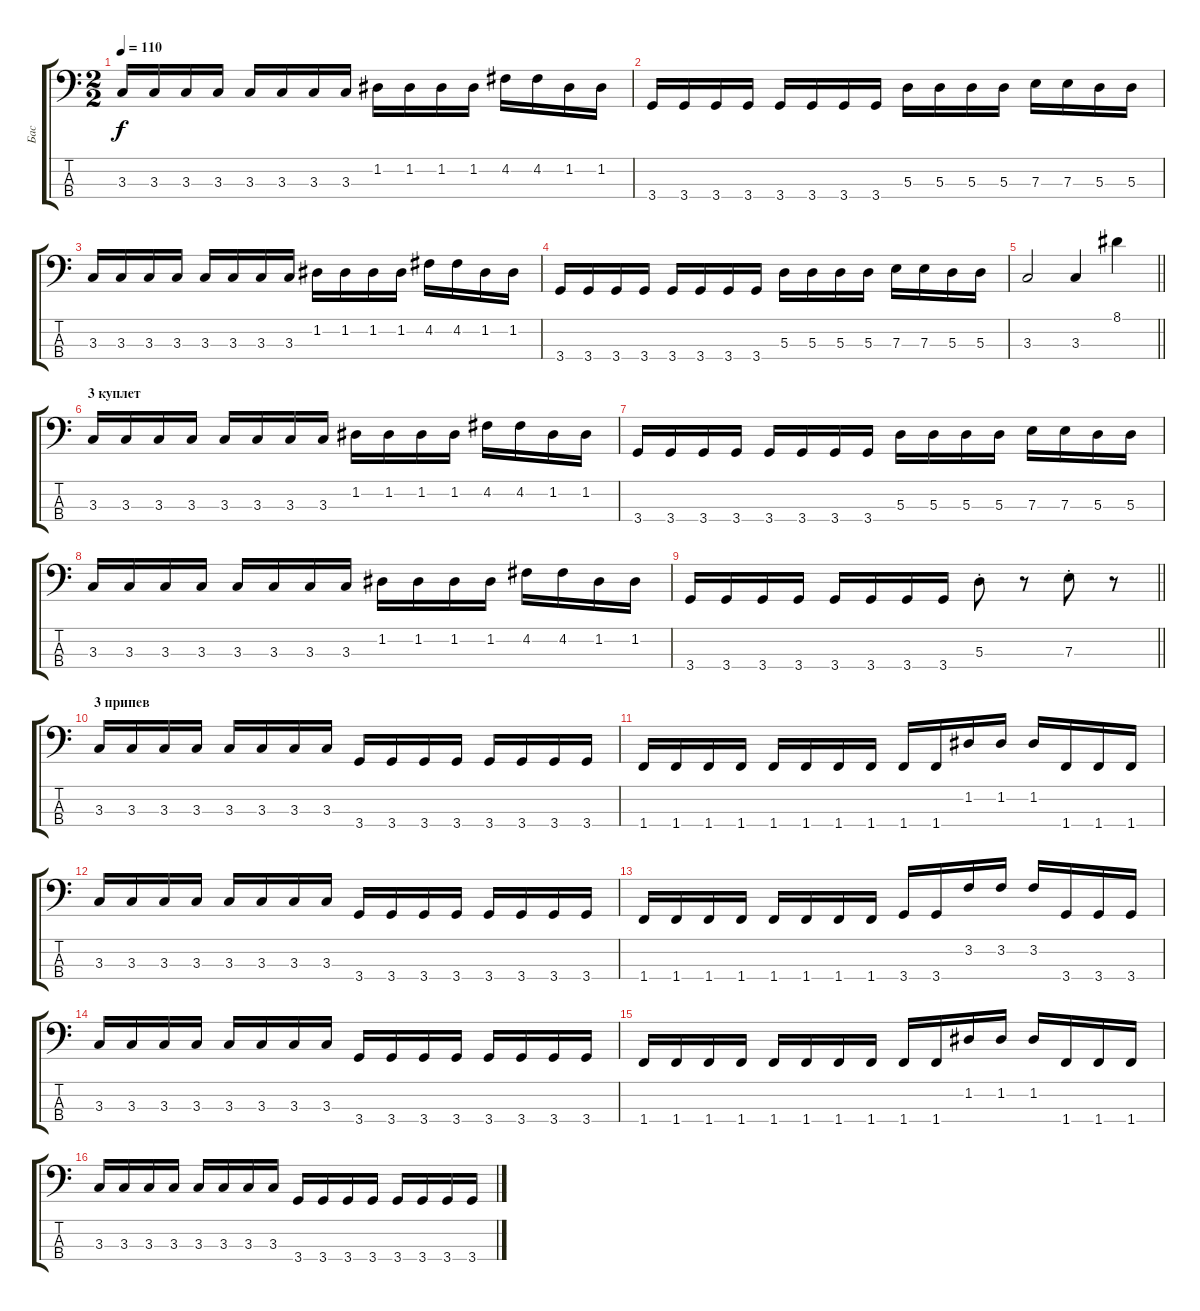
\track ("Бас" "Бас") {instrument electricbassfinger}
\staff {score tabs}
\tuning (G2 D2 A1 E1) {hide}
\ts (2 2)
\tempo 110
\clef f4
\ks c
3.3.16{dy f} 3.3.16 3.3.16 3.3.16 3.3.16 3.3.16 3.3.16 3.3.16 1.2.16 1.2.16 1.2.16 1.2.16 4.2.16 4.2.16 1.2.16 1.2.16 |
3.4.16 3.4.16 3.4.16 3.4.16 3.4.16 3.4.16 3.4.16 3.4.16 5.3.16 5.3.16 5.3.16 5.3.16 7.3.16 7.3.16 5.3.16 5.3.16 |
3.3.16 3.3.16 3.3.16 3.3.16 3.3.16 3.3.16 3.3.16 3.3.16 1.2.16 1.2.16 1.2.16 1.2.16 4.2.16 4.2.16 1.2.16 1.2.16 |
3.4.16 3.4.16 3.4.16 3.4.16 3.4.16 3.4.16 3.4.16 3.4.16 5.3.16 5.3.16 5.3.16 5.3.16 7.3.16 7.3.16 5.3.16 5.3.16 |
\barLineRight lightlight
3.3.2 3.3.4 8.1.4 |
\section ("" "3 куплет")
3.3.16 3.3.16 3.3.16 3.3.16 3.3.16 3.3.16 3.3.16 3.3.16 1.2.16 1.2.16 1.2.16 1.2.16 4.2.16 4.2.16 1.2.16 1.2.16 |
3.4.16 3.4.16 3.4.16 3.4.16 3.4.16 3.4.16 3.4.16 3.4.16 5.3.16 5.3.16 5.3.16 5.3.16 7.3.16 7.3.16 5.3.16 5.3.16 |
3.3.16 3.3.16 3.3.16 3.3.16 3.3.16 3.3.16 3.3.16 3.3.16 1.2.16 1.2.16 1.2.16 1.2.16 4.2.16 4.2.16 1.2.16 1.2.16 |
\barLineRight lightlight
3.4.16 3.4.16 3.4.16 3.4.16 3.4.16 3.4.16 3.4.16 3.4.16 5.3{st}.8 r.8 7.3{st}.8 r.8 |
\section ("" "3 припев")
3.3.16 3.3.16 3.3.16 3.3.16 3.3.16 3.3.16 3.3.16 3.3.16 3.4.16 3.4.16 3.4.16 3.4.16 3.4.16 3.4.16 3.4.16 3.4.16 |
1.4.16 1.4.16 1.4.16 1.4.16 1.4.16 1.4.16 1.4.16 1.4.16 1.4.16 1.4.16 1.2.16 1.2.16 1.2.16 1.4.16 1.4.16 1.4.16 |
3.3.16 3.3.16 3.3.16 3.3.16 3.3.16 3.3.16 3.3.16 3.3.16 3.4.16 3.4.16 3.4.16 3.4.16 3.4.16 3.4.16 3.4.16 3.4.16 |
1.4.16 1.4.16 1.4.16 1.4.16 1.4.16 1.4.16 1.4.16 1.4.16 3.4.16 3.4.16 3.2.16 3.2.16 3.2.16 3.4.16 3.4.16 3.4.16 |
3.3.16 3.3.16 3.3.16 3.3.16 3.3.16 3.3.16 3.3.16 3.3.16 3.4.16 3.4.16 3.4.16 3.4.16 3.4.16 3.4.16 3.4.16 3.4.16 |
1.4.16 1.4.16 1.4.16 1.4.16 1.4.16 1.4.16 1.4.16 1.4.16 1.4.16 1.4.16 1.2.16 1.2.16 1.2.16 1.4.16 1.4.16 1.4.16 |
3.3.16 3.3.16 3.3.16 3.3.16 3.3.16 3.3.16 3.3.16 3.3.16 3.4.16 3.4.16 3.4.16 3.4.16 3.4.16 3.4.16 3.4.16 3.4.16
